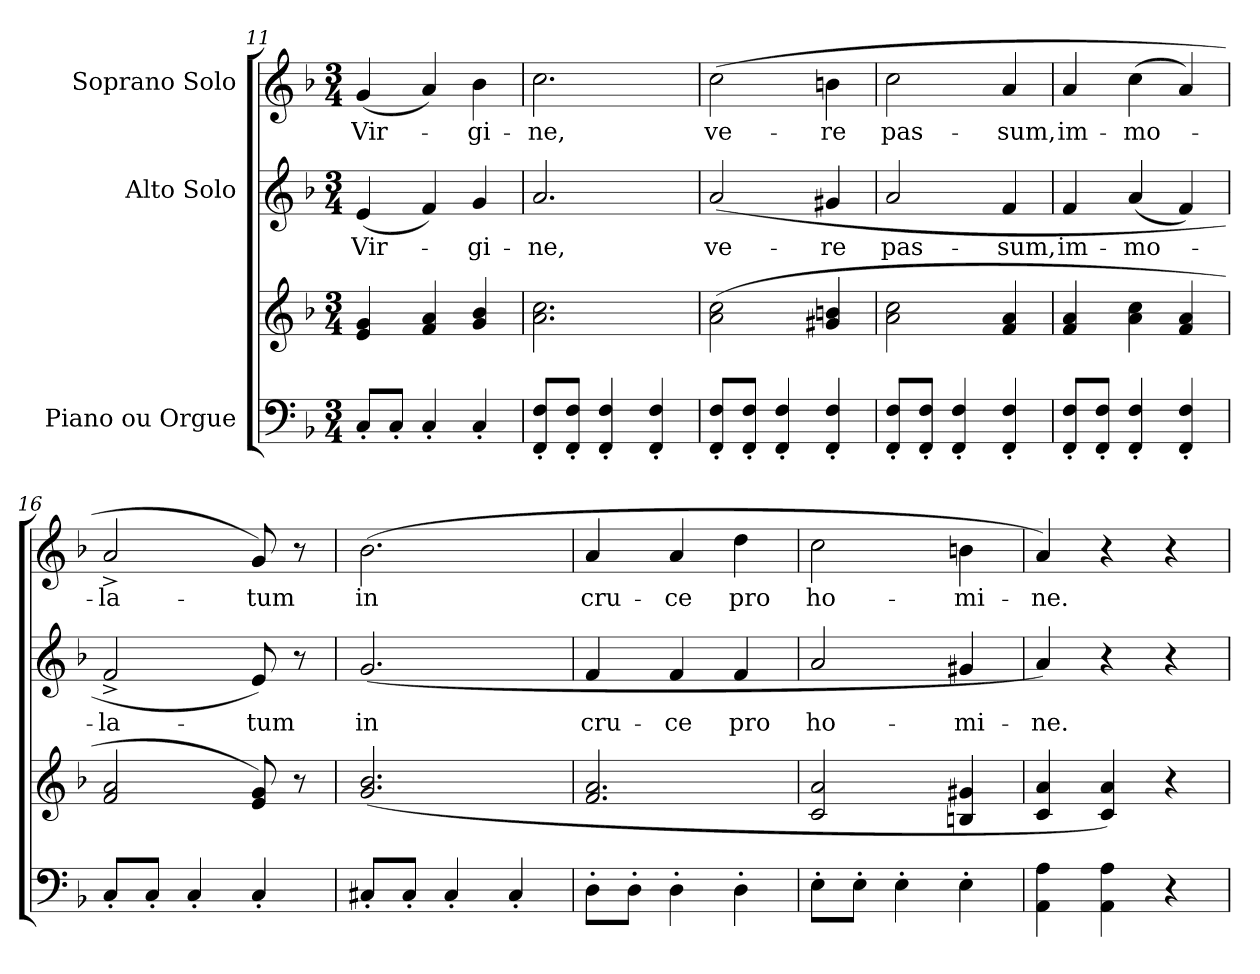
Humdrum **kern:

**kern	**kern	**kern	**text	**kern	**text
*part3	*part3	*part2	*part2	*part1	*part1
*staff4	*staff3	*staff2	*staff2	*staff1	*staff1
*I"Piano  ou         Orgue	*	*I"Alto Solo	*	*I"Soprano Solo	*
*clefF4	*clefG2	*clefG2	*	*clefG2	*
*k[b-]	*k[b-]	*k[b-]	*	*k[b-]	*
*F:	*F:	*F:	*	*F:	*
*M3/4	*M3/4	*M3/4	*	*M3/4	*
=11	=11	=11	=11	=11	=11
!	!	!	!LO:LY:b:color=#000000	!	!
!	!	!	!	!	!LO:LY:b:color=#000000
8C'i/L	4ei/ 4gi	(4ei/	Vir-	(4gi/	Vir-
8C'i/J	.	.	.	.	.
4C'i/	4fi/ 4ai	4fi/)	.	4ai/)	.
!	!	!	!LO:LY:b:color=#000000	!	!
!	!	!	!	!	!LO:LY:b:color=#000000
4C'i/	4gi/ 4b-i	4gi/	-gi-	4b-i\	-gi-
=12	=12	=12	=12	=12	=12
!	!	!	!LO:LY:b:color=#000000	!	!
!	!	!	!	!	!LO:LY:b:color=#000000
8FFi/' 8Fi'L	2.ai\ 2.cci	2.ai/	-ne,	2.cci\	-ne,
8FFi/' 8Fi'J	.	.	.	.	.
4FFi/' 4Fi'	.	.	.	.	.
4FFi/' 4Fi'	.	.	.	.	.
=13	=13	=13	=13	=13	=13
!	!	!	!LO:LY:b:color=#000000	!	!
!	!	!	!	!	!LO:LY:b:color=#000000
8FFi/' 8Fi'L	(2ai\ 2cci	(2ai/	ve-	(2cci\	ve-
8FFi/' 8Fi'J	.	.	.	.	.
4FFi/' 4Fi'	.	.	.	.	.
!	!	!	!LO:LY:b:color=#000000	!	!
!	!	!	!	!	!LO:LY:b:color=#000000
4FFi/' 4Fi'	4g#Xi/ 4bni	4g#Xi/	-re	4bni\	-re
=14	=14	=14	=14	=14	=14
!	!	!	!LO:LY:b:color=#000000	!	!
!	!	!	!	!	!LO:LY:b:color=#000000
8FFi/' 8Fi'L	2ai\ 2cci	2ai/	pas-	2cci\	pas-
8FFi/' 8Fi'J	.	.	.	.	.
4FFi/' 4Fi'	.	.	.	.	.
!	!	!	!LO:LY:b:color=#000000	!	!
!	!	!	!	!	!LO:LY:b:color=#000000
4FFi/' 4Fi'	4fi/ 4ai	4fi/	-sum,	4ai/	-sum,
=15	=15	=15	=15	=15	=15
!	!	!	!LO:LY:b:color=#000000	!	!
!	!	!	!	!	!LO:LY:b:color=#000000
8FFi/' 8Fi'L	4fi/ 4ai	4fi/	im-	4ai/	im-
8FFi/' 8Fi'J	.	.	.	.	.
!	!	!	!LO:LY:b:color=#000000	!	!
!	!	!	!	!	!LO:LY:b:color=#000000
4FFi/' 4Fi'	4ai\ 4cci	(4ai/	-mo-	(4cci\	-mo-
4FFi/' 4Fi'	4fi/ 4ai	4fi/)	.	4ai/)	.
=16	=16	=16	=16	=16	=16
!	!	!	!LO:LY:b:color=#000000	!	!
!	!	!	!	!	!LO:LY:b:color=#000000
8C'i/L	2fi/ 2ai	2f^i/	-la-	2a^i/	-la-
8C'i/J	.	.	.	.	.
4C'i/	.	.	.	.	.
!	!	!	!LO:LY:b:color=#000000	!	!
!	!	!	!	!	!LO:LY:b:color=#000000
4C'i/	8ei/ 8gi)	8ei/)	-tum	8gi/)	-tum
.	8r	8r	.	8r	.
!!LO:LB:g=z
=17	=17	=17	=17	=17	=17
!	!	!	!LO:LY:b:color=#000000	!	!
!	!	!	!	!	!LO:LY:b:color=#000000
8C#X'i/L	(2.gi/ 2.b-i	(2.gi/	in	(2.b-i\	in
8C#'i/J	.	.	.	.	.
4C#'i/	.	.	.	.	.
4C#'i/	.	.	.	.	.
=18	=18	=18	=18	=18	=18
!	!	!	!LO:LY:b:color=#000000	!	!
!	!	!	!	!	!LO:LY:b:color=#000000
8D'i\L	2.fi/ 2.ai	4fi/	cru-	4ai/	cru-
8D'i\J	.	.	.	.	.
!	!	!	!LO:LY:b:color=#000000	!	!
!	!	!	!	!	!LO:LY:b:color=#000000
4D'i\	.	4fi/	-ce	4ai/	-ce
!	!	!	!LO:LY:b:color=#000000	!	!
!	!	!	!	!	!LO:LY:b:color=#000000
4D'i\	.	4fi/	pro	4ddi\	pro
=19	=19	=19	=19	=19	=19
!	!	!	!LO:LY:b:color=#000000	!	!
!	!	!	!	!	!LO:LY:b:color=#000000
8E'i\L	2ci/ 2ai	2ai/	ho-	2cci\	ho-
8E'i\J	.	.	.	.	.
4E'i\	.	.	.	.	.
!	!	!	!LO:LY:b:color=#000000	!	!
!	!	!	!	!	!LO:LY:b:color=#000000
4E'i\	4Bni/ 4g#Xi	4g#Xi/	-mi-	4bni\	-mi-
=20	=20	=20	=20	=20	=20
!	!	!	!LO:LY:b:color=#000000	!	!
!	!	!	!	!	!LO:LY:b:color=#000000
4AAi\ 4Ai	4ci/ 4ai	4ai/)	-ne.	4ai/)	-ne.
4AAi\ 4Ai	4ci/ 4ai)	4r	.	4r	.
4r	4r	4r	.	4r	.
=	=	=	=	=	=
*-	*-	*-	*-	*-	*-
